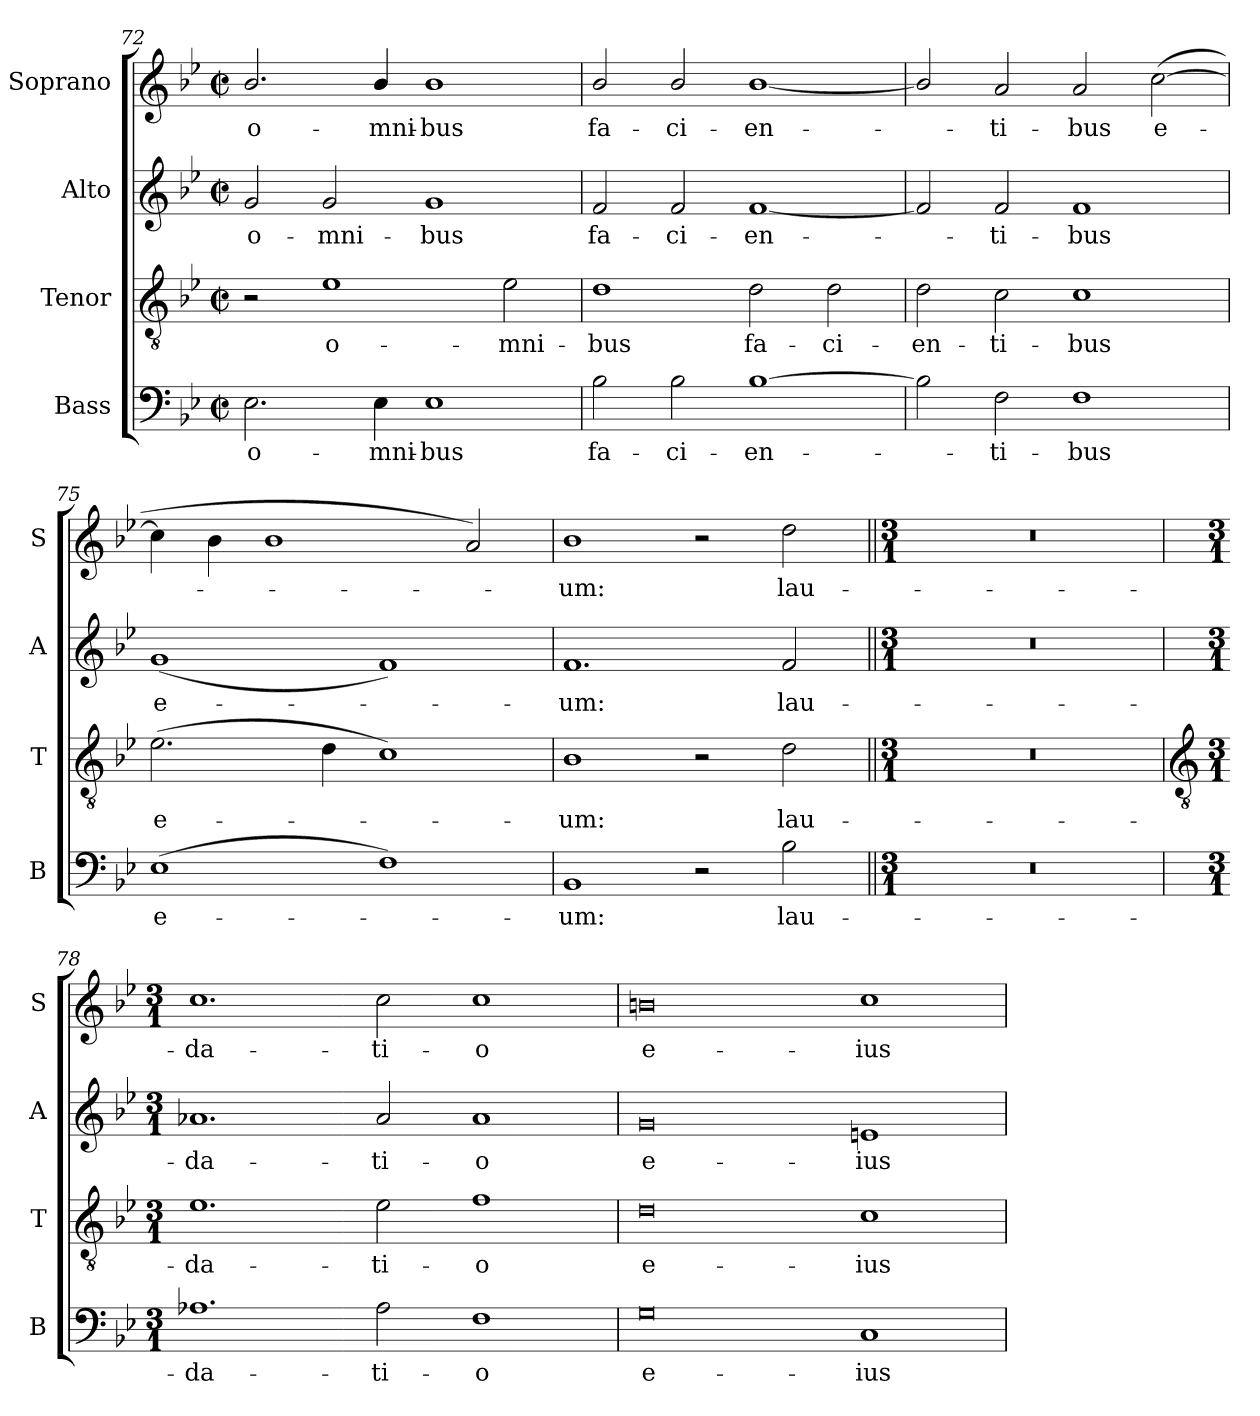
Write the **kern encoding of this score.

**kern	**text	**kern	**text	**kern	**text	**kern	**text
*part4	*part4	*part3	*part3	*part2	*part2	*part1	*part1
*staff4	*staff4	*staff3	*staff3	*staff2	*staff2	*staff1	*staff1
*I"Bass	*	*I"Tenor	*	*I"Alto	*	*I"Soprano	*
*I'B	*	*I'T	*	*I'A	*	*I'S	*
*clefF4	*	*clefGv2	*	*clefG2	*	*clefG2	*
*k[b-e-]	*	*k[b-e-]	*	*k[b-e-]	*	*k[b-e-]	*
*B-:	*	*B-:	*	*B-:	*	*B-:	*
*M4/2	*	*M4/2	*	*M4/2	*	*M4/2	*
*met(c|)	*	*met(c|)	*	*met(c|)	*	*met(c|)	*
=72	=72	=72	=72	=72	=72	=72	=72
!	!LO:LY:b	!	!	!	!LO:LY:b	!	!LO:LY:b
2.E-	o-	2r	.	2g	o-	2.b-/	o-
!	!	!	!LO:LY:b	!	!LO:LY:b	!	!
.	.	1e-	o-	2g	-mni-	.	.
!	!LO:LY:b	!	!	!	!	!	!LO:LY:b
4E-	-mni-	.	.	.	.	4b-/	-mni-
!	!LO:LY:b	!	!	!	!LO:LY:b	!	!LO:LY:b
1E-	-bus	.	.	1g	-bus	1b-	-bus
!	!	!	!LO:LY:b	!	!	!	!
.	.	2e-	-mni-	.	.	.	.
=73	=73	=73	=73	=73	=73	=73	=73
!	!LO:LY:b	!	!LO:LY:b	!	!LO:LY:b	!	!LO:LY:b
2B-	fa-	1d	-bus	2f	fa-	2b-/	fa-
!	!LO:LY:b	!	!	!	!LO:LY:b	!	!LO:LY:b
2B-	-ci-	.	.	2f	-ci-	2b-/	-ci-
!	!LO:LY:b	!	!LO:LY:b	!	!LO:LY:b	!	!LO:LY:b
[1B-	-en-	2d	fa-	[1f	-en-	[1b-/	-en-
!	!	!	!LO:LY:b	!	!	!	!
.	.	2d	-ci-	.	.	.	.
=74	=74	=74	=74	=74	=74	=74	=74
!	!	!	!LO:LY:b	!	!	!	!
2B-]	.	2d	-en-	2f]	.	2b-/]	.
!	!LO:LY:b	!	!LO:LY:b	!	!LO:LY:b	!	!LO:LY:b
2F	ti-	2c	-ti-	2f	ti-	2a	ti-
!	!LO:LY:b	!	!LO:LY:b	!	!LO:LY:b	!	!LO:LY:b
1F	-bus	1c	-bus	1f	-bus	2a	-bus
!	!	!	!	!	!	!	!LO:LY:b
.	.	.	.	.	.	(>[2cc	e-
=75	=75	=75	=75	=75	=75	=75	=75
!	!LO:LY:b	!	!LO:LY:b	!	!LO:LY:b	!	!
(>1E-	e-	(>2.e-	e-	(<1g	e-	4cc]	.
.	.	.	.	.	.	4b-\	.
.	.	.	.	.	.	1b-	.
.	.	4d	.	.	.	.	.
1F)	.	1c)	.	1f)	.	.	.
.	.	.	.	.	.	2a)	.
=76	=76	=76	=76	=76	=76	=76	=76
!	!LO:LY:b	!	!LO:LY:b	!	!LO:LY:b	!	!LO:LY:b
1BB-	um:	1B-	um:	1.f	um:	1b-	um:
2r	.	2r	.	.	.	2r	.
!	!LO:LY:b	!	!LO:LY:b	!	!LO:LY:b	!	!LO:LY:b
2B-	lau-	2d	lau-	2f	lau-	2dd	lau-
=77||	=77||	=77||	=77||	=77||	=77||	=77||	=77||
*M3/1	*	*M3/1	*	*M3/1	*	*M3/1	*
0.r	.	0.r	.	0.r	.	0.r	.
!!LO:LB:g=z
=78	=78	=78	=78	=78	=78	=78	=78
*	*	*clefGv2	*	*	*	*	*
*M3/1	*	*M3/1	*	*M3/1	*	*M3/1	*
!	!LO:LY:b	!	!LO:LY:b	!	!LO:LY:b	!	!LO:LY:b
1.A-X	-da-	1.e-	-da-	1.a-X	-da-	1.cc	-da-
!	!LO:LY:b	!	!LO:LY:b	!	!LO:LY:b	!	!LO:LY:b
2A-	-ti-	2e-	-ti-	2a-/	-ti-	2cc	-ti-
!	!LO:LY:b	!	!LO:LY:b	!	!LO:LY:b	!	!LO:LY:b
1F	-o	1f	-o	1a-	-o	1cc	-o
=79	=79	=79	=79	=79	=79	=79	=79
!	!LO:LY:b	!	!LO:LY:b	!	!LO:LY:b	!	!LO:LY:b
0G	e-	0d	e-	0g	e-	0bn	e-
!	!LO:LY:b	!	!LO:LY:b	!	!LO:LY:b	!	!LO:LY:b
1C	-ius	1c	-ius	1en	-ius	1cc	-ius
=	=	=	=	=	=	=	=
*-	*-	*-	*-	*-	*-	*-	*-
